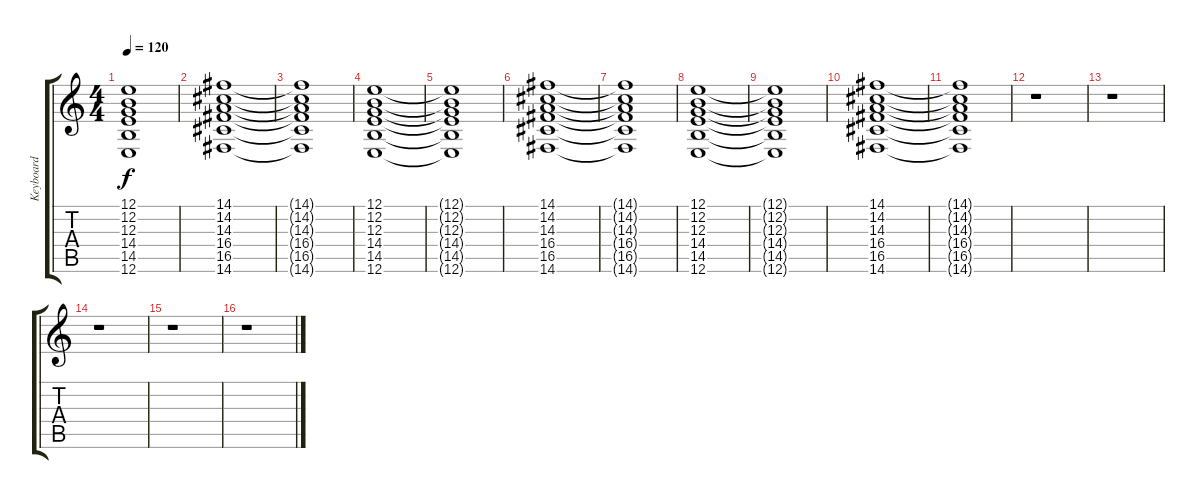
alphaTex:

\track ("Keyboard" "Keyboard") {instrument stringensemble2}
\staff {score tabs}
\tuning (E4 B3 G3 D3 A2 E2) {hide}
\ts (4 4)
\tempo 120
\clef g2
\ks c
(12.1{t} 12.2{t} 12.3{t} 14.4{t} 14.5{t} 12.6{t}).1{dy f} |
(14.1 14.2 14.3 16.4 16.5 14.6).1 |
(14.1{t} 14.2{t} 14.3{t} 16.4{t} 16.5{t} 14.6{t}).1 |
(12.1 12.2 12.3 14.4 14.5 12.6).1{volume 12 instrument stringensemble2} |
(12.1{t} 12.2{t} 12.3{t} 14.4{t} 14.5{t} 12.6{t}).1 |
(14.1 14.2 14.3 16.4 16.5 14.6).1 |
(14.1{t} 14.2{t} 14.3{t} 16.4{t} 16.5{t} 14.6{t}).1 |
(12.1 12.2 12.3 14.4 14.5 12.6).1 |
(12.1{t} 12.2{t} 12.3{t} 14.4{t} 14.5{t} 12.6{t}).1 |
(14.1 14.2 14.3 16.4 16.5 14.6).1 |
(14.1{t} 14.2{t} 14.3{t} 16.4{t} 16.5{t} 14.6{t}).1 |
r.1 |
r.1 |
r.1 |
r.1 |
r.1
